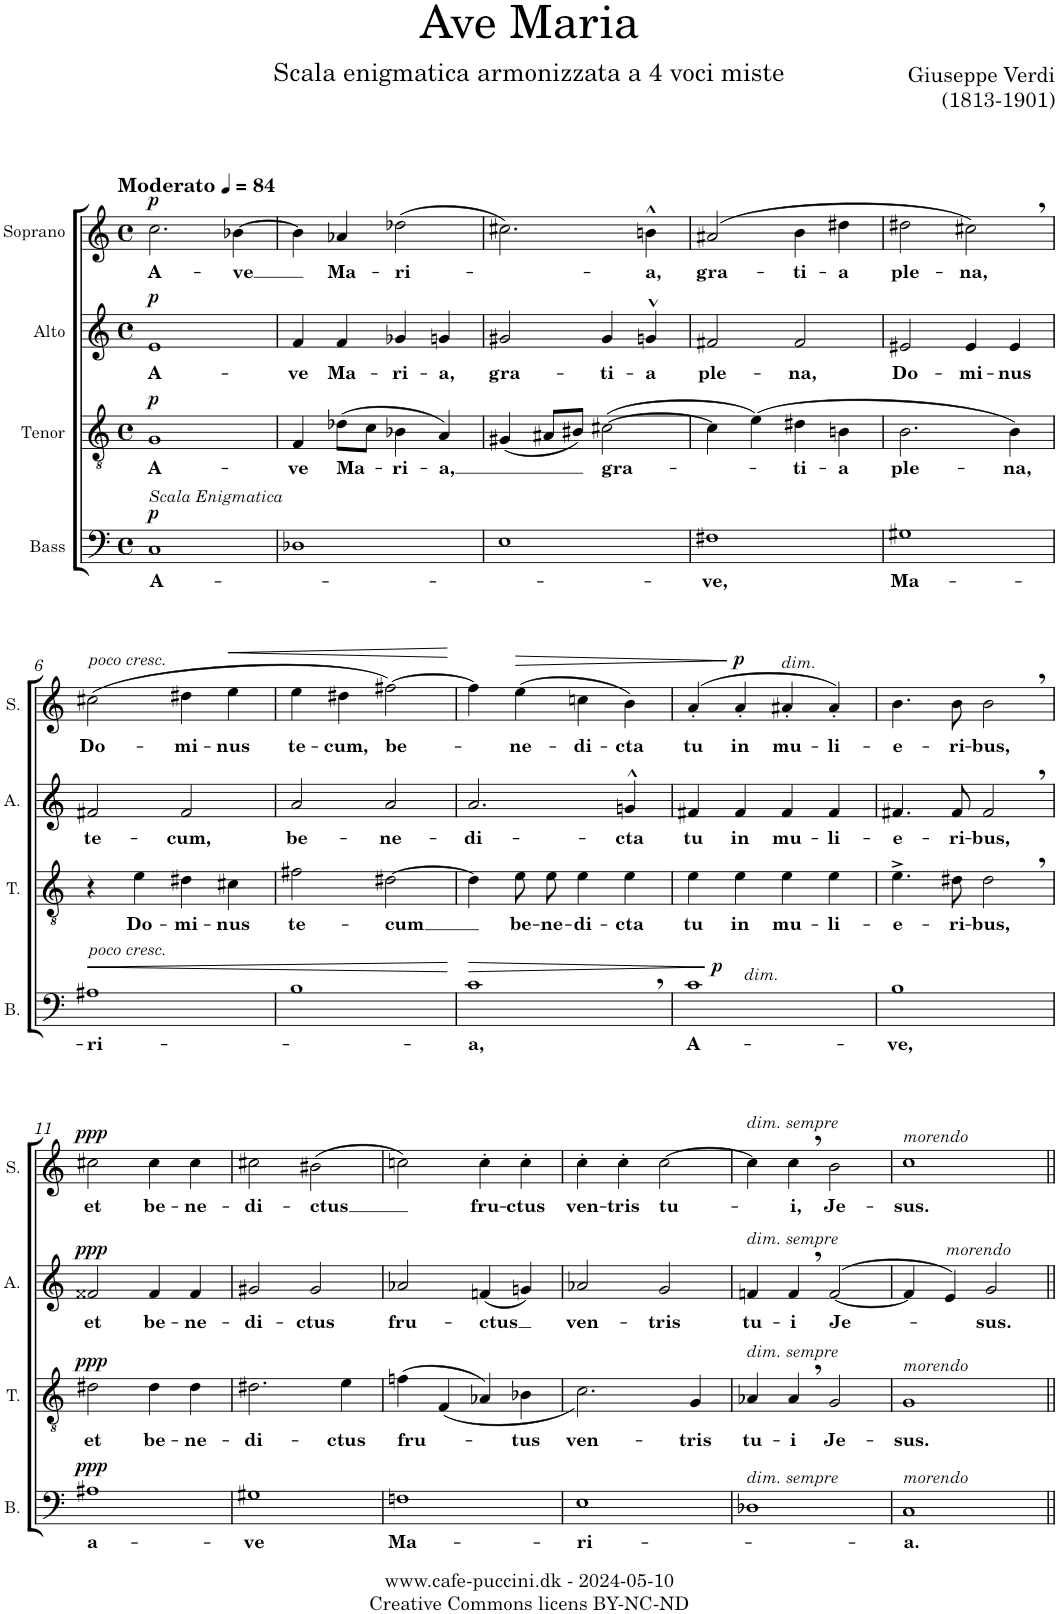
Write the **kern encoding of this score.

**kern	**text	**dynam	**kern	**text	**dynam	**kern	**text	**dynam	**kern	**text	**dynam
*part4	*part4	*part4	*part3	*part3	*part3	*part2	*part2	*part2	*part1	*part1	*part1
*staff4	*staff4	*staff4	*staff3	*staff3	*staff3	*staff2	*staff2	*staff2	*staff1	*staff1	*staff1
*I"Bass	*	*	*I"Tenor	*	*	*I"Alto	*	*	*I"Soprano	*	*
*I'B.	*	*	*I'T.	*	*	*I'A.	*	*	*I'S.	*	*
*clefF4	*	*	*clefGv2	*	*	*clefG2	*	*	*clefG2	*	*
*k[]	*	*	*k[]	*	*	*k[]	*	*	*k[]	*	*
*M4/4	*	*	*M4/4	*	*	*M4/4	*	*	*M4/4	*	*
*met(c)	*	*	*met(c)	*	*	*met(c)	*	*	*met(c)	*	*
*MM84	*	*	*MM84	*	*	*MM84	*	*	*MM84	*	*
=1	=1	=1	=1	=1	=1	=1	=1	=1	=1	=1	=1
!	!	!	!	!	!	!	!	!	!LO:TX:a:B:t=Moderato	!	!
!LO:TX:a:i:t=Scala Enigmatica	!	!	!	!	!	!	!	!	!	!	!
!	!LO:LY:b	!LO:DY:a	!	!LO:LY:b	!LO:DY:a	!	!LO:LY:b	!LO:DY:a	!	!LO:LY:b	!LO:DY:a
1C	A-	p	1G	A-	p	1e	A-	p	2.cc\	A-	p
!	!	!	!	!	!	!	!	!	!	!LO:LY:b	!
.	.	.	.	.	.	.	.	.	[4b-X\	-ve	.
=2	=2	=2	=2	=2	=2	=2	=2	=2	=2	=2	=2
!	!	!	!	!LO:LY:b	!	!	!LO:LY:b	!	!	!	!
1D-X	.	.	4F/	-ve	.	4f/	-ve	.	4b-\]	.	.
!	!	!	!	!LO:LY:b	!	!	!LO:LY:b	!	!	!LO:LY:b	!
.	.	.	(8d-X\L	Ma-	.	4f/	Ma-	.	4a-X/	Ma-	.
.	.	.	8c\J	.	.	.	.	.	.	.	.
!	!	!	!	!LO:LY:b	!	!	!LO:LY:b	!	!	!LO:LY:b	!
.	.	.	4B-X\	-ri-	.	4g-X/	-ri-	.	(2dd-X\	-ri-	.
!	!	!	!	!LO:LY:b	!	!	!LO:LY:b	!	!	!	!
.	.	.	4A/)	-a,	.	4gn/	-a,	.	.	.	.
=3	=3	=3	=3	=3	=3	=3	=3	=3	=3	=3	=3
!	!	!	!	!	!	!	!LO:LY:b	!	!	!	!
1E	.	.	(4G#X/	.	.	2g#X/	gra-	.	2.cc#X\)	.	.
.	.	.	8A#X/L	.	.	.	.	.	.	.	.
.	.	.	8B#X/J)	.	.	.	.	.	.	.	.
!	!	!	!	!LO:LY:b	!	!	!LO:LY:b	!	!	!	!
.	.	.	([2c#X\	gra-	.	4g#/	-ti-	.	.	.	.
!	!	!	!	!	!	!	!LO:LY:b	!	!	!LO:LY:b	!
.	.	.	.	.	.	4gn^^/	-a	.	4bn^^\	-a,	.
=4	=4	=4	=4	=4	=4	=4	=4	=4	=4	=4	=4
!	!LO:LY:b	!	!	!	!	!	!LO:LY:b	!	!	!LO:LY:b	!
1F#X	ve,	.	4c#\]	.	.	2f#X/	ple-	.	(2a#X/	gra-	.
.	.	.	(4e\)	.	.	.	.	.	.	.	.
!	!	!	!	!LO:LY:b	!	!	!LO:LY:b	!	!	!LO:LY:b	!
.	.	.	4d#X\	-ti-	.	2f#/	-na,	.	4b\	-ti-	.
!	!	!	!	!LO:LY:b	!	!	!	!	!	!LO:LY:b	!
.	.	.	4Bn\	-a	.	.	.	.	4dd#X\	-a	.
=5	=5	=5	=5	=5	=5	=5	=5	=5	=5	=5	=5
!	!LO:LY:b	!	!	!LO:LY:b	!	!	!LO:LY:b	!	!	!LO:LY:b	!
1G#X	Ma-	.	2.B\	ple-	.	2e#X/	Do-	.	2dd#X\	ple-	.
!	!	!	!	!	!	!	!LO:LY:b	!	!	!LO:LY:b	!
.	.	.	.	.	.	4e#/	-mi-	.	2cc#X,\)	-na,	.
!	!	!	!	!LO:LY:b	!	!	!LO:LY:b	!	!	!	!
.	.	.	4B\)	-na,	.	4e#/	-nus	.	.	.	.
!!LO:LB:g=z
=6	=6	=6	=6	=6	=6	=6	=6	=6	=6	=6	=6
!	!	!	!	!	!	!	!	!	!LO:TX:a:i:t=poco cresc.	!	!
!LO:TX:a:i:t=poco cresc.	!	!	!	!	!	!	!	!	!	!	!
!	!LO:LY:b	!LO:HP:b	!	!	!	!	!LO:LY:b	!	!	!LO:LY:b	!
1A#X	-ri-	<	4r	.	.	2f#X/	te-	.	(2cc#X\	Do-	.
!	!	!	!	!LO:LY:b	!	!	!	!	!	!	!
.	.	.	4e\	Do-	.	.	.	.	.	.	.
!	!	!	!	!LO:LY:b	!	!	!LO:LY:b	!	!	!LO:LY:b	!
.	.	.	4d#X\	-mi-	.	2f#/	-cum,	.	4dd#X\	-mi-	.
!	!	!	!	!LO:LY:b	!	!	!	!	!	!LO:LY:b	!LO:HP:b
.	.	.	4c#X\	-nus	.	.	.	.	4ee\	-nus	<
=7	=7	=7	=7	=7	=7	=7	=7	=7	=7	=7	=7
!	!	!	!	!LO:LY:b	!	!	!LO:LY:b	!	!	!LO:LY:b	!
1B	.	.	2f#X\	te-	.	2a/	be-	.	4ee\	te-	.
!	!	!	!	!	!	!	!	!	!	!LO:LY:b	!
.	.	.	.	.	.	.	.	.	4dd#X\	-cum,	.
!	!	!	!	!LO:LY:b	!	!	!LO:LY:b	!	!	!LO:LY:b	!
.	.	.	[2d#X\	-cum	.	2a/	-ne-	.	[2ff#X\)	be-	.
.	.	[	.	.	.	.	.	.	.	.	[
=8	=8	=8	=8	=8	=8	=8	=8	=8	=8	=8	=8
!	!LO:LY:b	!LO:HP:b	!	!	!	!	!LO:LY:b	!	!	!	!
1c,	-a,	>	4d#\]	.	.	2.a/	-di-	.	4ff#\]	.	.
!	!	!	!	!LO:LY:b	!	!	!	!	!	!LO:LY:b	!LO:HP:b
.	.	.	8e\	be-	.	.	.	.	(4ee\	-ne-	>
!	!	!	!	!LO:LY:b	!	!	!	!	!	!	!
.	.	.	8e\	-ne-	.	.	.	.	.	.	.
!	!	!	!	!LO:LY:b	!	!	!	!	!	!LO:LY:b	!
.	.	.	4e\	-di-	.	.	.	.	4ccn\	-di-	.
!	!	!	!	!LO:LY:b	!	!	!LO:LY:b	!	!	!LO:LY:b	!
.	.	.	4e\	-cta	.	4gn^^/	-cta	.	4b\)	-cta	.
.	.	]	.	.	.	.	.	.	.	.	.
=9	=9	=9	=9	=9	=9	=9	=9	=9	=9	=9	=9
!LO:TX:a:i:t=dim.	!	!	!	!	!	!	!	!	!	!	!
!	!LO:LY:b	!LO:DY:a	!	!LO:LY:b	!	!	!LO:LY:b	!	!	!LO:LY:b	!
1c	A-	p	4e\	tu	.	4f#X/	tu	.	(>4a'/	tu	.
!	!	!	!	!LO:LY:b	!	!	!LO:LY:b	!	!	!LO:LY:b	!LO:DY:n=1:a
.	.	.	4e\	in	.	4f#/	in	.	4a'/	in	] p
!	!	!	!	!	!	!	!	!	!LO:TX:a:i:t=dim.	!	!
!	!	!	!	!LO:LY:b	!	!	!LO:LY:b	!	!	!LO:LY:b	!
.	.	.	4e\	mu-	.	4f#/	mu-	.	4a#X'/	mu-	.
!	!	!	!	!LO:LY:b	!	!	!LO:LY:b	!	!	!LO:LY:b	!
.	.	.	4e\	-li-	.	4f#/	-li-	.	4a#'/)	-li-	.
=10	=10	=10	=10	=10	=10	=10	=10	=10	=10	=10	=10
!	!LO:LY:b	!	!	!LO:LY:b	!	!	!LO:LY:b	!	!	!LO:LY:b	!
1B	-ve,	.	4.e^\	-e-	.	4.f#X/	-e-	.	4.b\	-e-	.
!	!	!	!	!LO:LY:b	!	!	!LO:LY:b	!	!	!LO:LY:b	!
.	.	.	8d#X\	-ri-	.	8f#/	-ri-	.	8b\	-ri-	.
!	!	!	!	!LO:LY:b	!	!	!LO:LY:b	!	!	!LO:LY:b	!
.	.	.	2d#,\	-bus,	.	2f#,/	-bus,	.	2b,\	-bus,	.
!!LO:LB:g=z
=11	=11	=11	=11	=11	=11	=11	=11	=11	=11	=11	=11
!	!LO:LY:b	!LO:DY:a	!	!LO:LY:b	!LO:DY:a	!	!LO:LY:b	!LO:DY:a	!	!LO:LY:b	!LO:DY:a
1A#X	a-	ppp	2d#X\	et	ppp	2f##X/	et	ppp	2cc#X\	et	ppp
!	!	!	!	!LO:LY:b	!	!	!LO:LY:b	!	!	!LO:LY:b	!
.	.	.	4d#\	be-	.	4f##/	be-	.	4cc#\	be-	.
!	!	!	!	!LO:LY:b	!	!	!LO:LY:b	!	!	!LO:LY:b	!
.	.	.	4d#\	-ne-	.	4f##/	-ne-	.	4cc#\	-ne-	.
=12	=12	=12	=12	=12	=12	=12	=12	=12	=12	=12	=12
!	!LO:LY:b	!	!	!LO:LY:b	!	!	!LO:LY:b	!	!	!LO:LY:b	!
1G#X	-ve	.	2.d#X\	-di-	.	2g#X/	-di-	.	2cc#X\	-di-	.
!	!	!	!	!	!	!	!LO:LY:b	!	!	!LO:LY:b	!
.	.	.	.	.	.	2g#/	-ctus	.	(2b#X\	-ctus	.
!	!	!	!	!LO:LY:b	!	!	!	!	!	!	!
.	.	.	4e\	-ctus	.	.	.	.	.	.	.
=13	=13	=13	=13	=13	=13	=13	=13	=13	=13	=13	=13
!	!LO:LY:b	!	!	!LO:LY:b	!	!	!LO:LY:b	!	!	!	!
1Fn	Ma-	.	(4fn\	fru-	.	2a-X/	fru-	.	2ccn\)	.	.
.	.	.	(<4F/	.	.	.	.	.	.	.	.
!	!	!	!	!	!	!	!LO:LY:b	!	!	!LO:LY:b	!
.	.	.	4A-X/)	.	.	(4fn/	-ctus	.	4cc'\	fru-	.
!	!	!	!	!LO:LY:b	!	!	!	!	!	!LO:LY:b	!
.	.	.	4B-X\	-tus	.	4gn/)	.	.	4cc'\	-ctus	.
=14	=14	=14	=14	=14	=14	=14	=14	=14	=14	=14	=14
!	!LO:LY:b	!	!	!LO:LY:b	!	!	!LO:LY:b	!	!	!LO:LY:b	!
1E	-ri-	.	2.c\)	ven-	.	2a-X/	ven-	.	4cc'\	ven-	.
!	!	!	!	!	!	!	!	!	!	!LO:LY:b	!
.	.	.	.	.	.	.	.	.	4cc'\	-tris	.
!	!	!	!	!	!	!	!LO:LY:b	!	!	!LO:LY:b	!
.	.	.	.	.	.	2g/	-tris	.	[2cc\	tu-	.
!	!	!	!	!LO:LY:b	!	!	!	!	!	!	!
.	.	.	4G/	-tris	.	.	.	.	.	.	.
=15	=15	=15	=15	=15	=15	=15	=15	=15	=15	=15	=15
!	!	!	!	!	!	!	!	!	!LO:TX:a:i:t=dim. sempre	!	!
!	!	!	!	!	!	!LO:TX:a:i:t=dim. sempre	!	!	!	!	!
!	!	!	!LO:TX:a:i:t=dim. sempre	!	!	!	!	!	!	!	!
!LO:TX:a:i:t=dim. sempre	!	!	!	!	!	!	!	!	!	!	!
!	!	!	!	!LO:LY:b	!	!	!LO:LY:b	!	!	!	!
1D-X	.	.	4A-X/	tu-	.	4fn/	tu-	.	4cc\]	.	.
!	!	!	!	!LO:LY:b	!	!	!LO:LY:b	!	!	!LO:LY:b	!
.	.	.	4A-,/	-i	.	4f,/	-i	.	4cc,\	-i,	.
!	!	!	!	!LO:LY:b	!	!	!LO:LY:b	!	!	!LO:LY:b	!
.	.	.	2G/	Je-	.	(>[2f/	Je-	.	2b\	Je-	.
=16	=16	=16	=16	=16	=16	=16	=16	=16	=16	=16	=16
!	!	!	!	!	!	!	!	!	!LO:TX:a:i:t=morendo	!	!
!	!	!	!	!	!	!LO:TX:a:i:t=morendo	!	!	!	!	!
!	!	!	!LO:TX:a:i:t=morendo	!	!	!	!	!	!	!	!
!LO:TX:a:i:t=morendo	!	!	!	!	!	!	!	!	!	!	!
!	!LO:LY:b	!	!	!LO:LY:b	!	!	!	!	!	!LO:LY:b	!
1C	-a.	.	1G	-sus.	.	4f/]	.	.	1cc,	-sus.	.
.	.	.	.	.	.	4e/)	.	.	.	.	.
!	!	!	!	!	!	!	!LO:LY:b	!	!	!	!
.	.	.	.	.	.	2g/	sus.	.	.	.	.
=||	=||	=||	=||	=||	=||	=||	=||	=||	=||	=||	=||
*-	*-	*-	*-	*-	*-	*-	*-	*-	*-	*-	*-
